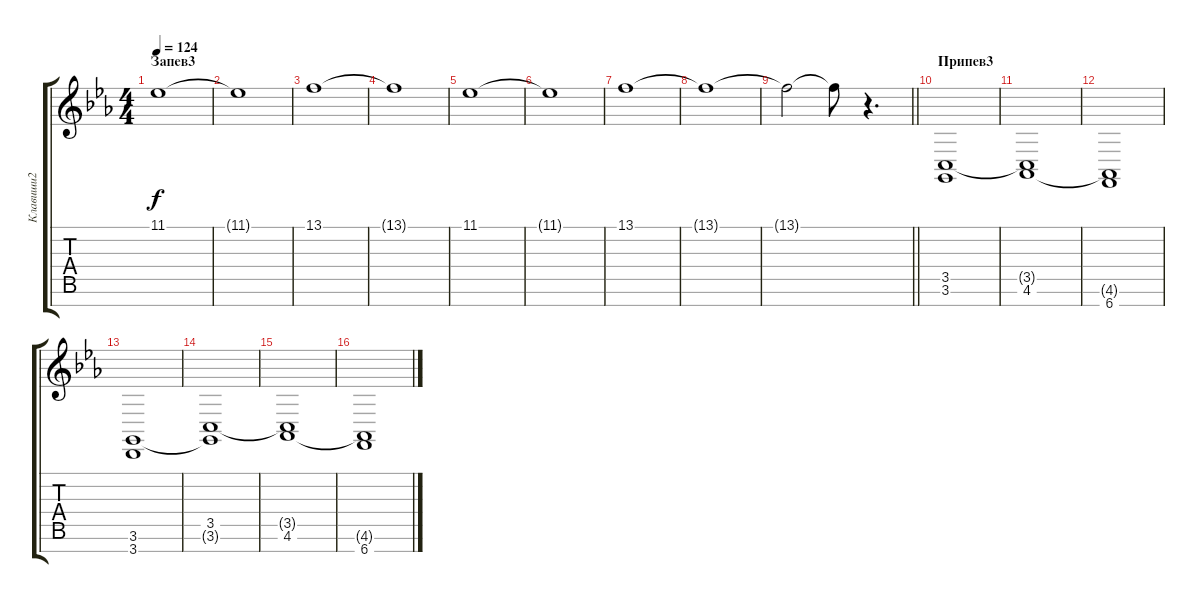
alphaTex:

\track ("Клавиши2" "Клавиши2") {instrument pad5bowed}
\staff {score tabs}
\tuning (E4 B3 G3 D3 A2 E2 B1) {hide}
\ts (4 4)
\section ("" "Запев3")
\tempo 124
\clef g2
\ks cminor
11.1.1{dy f volume 8 instrument stringensemble1} |
11.1{t}.1 |
13.1.1 |
13.1{t}.1 |
11.1.1{volume 10 instrument stringensemble1} |
11.1{t}.1 |
13.1.1 |
13.1{t}.1 |
\barLineRight lightlight
13.1{t}.2 13.1{t}.8 r.4{d} |
\section ("" "Припев3")
(3.5 3.6).1{volume 12 instrument stringensemble1} |
(3.5{t} 4.6).1 |
(4.6{t} 6.7).1 |
(3.6 3.7).1 |
(3.5 3.6{t}).1 |
(3.5{t} 4.6).1 |
(4.6{t} 6.7).1
